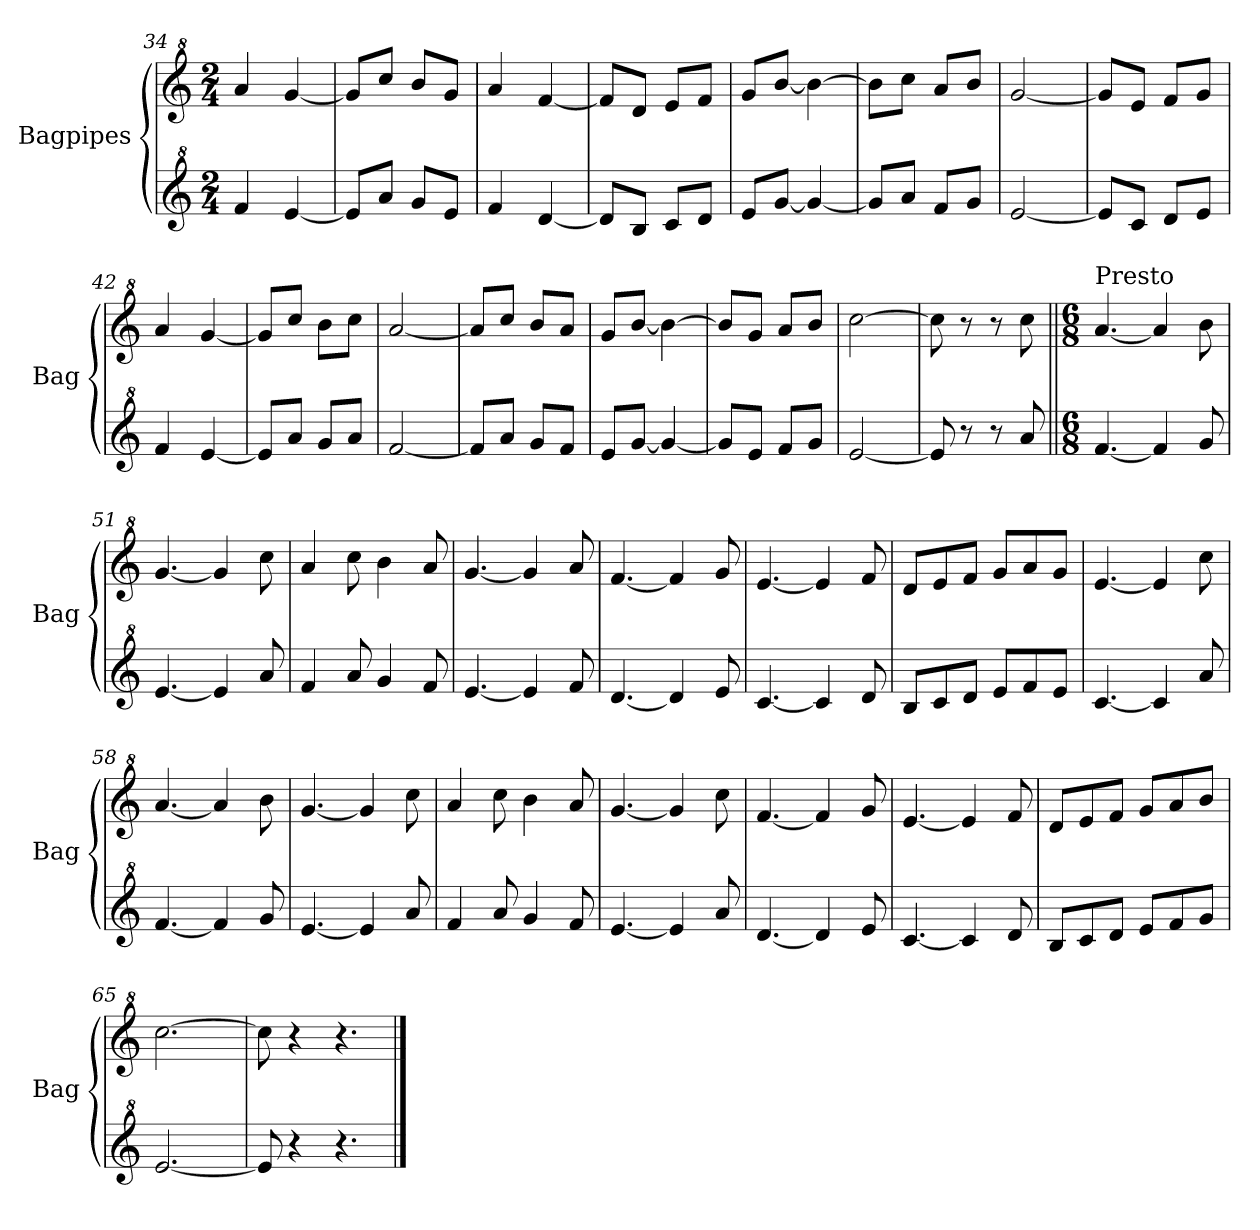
**kern	**kern
*part2	*part1
*staff2	*staff1
*I"Bagpipes	*I"Bagpipes
*I'Bag	*I'Bag
*clefG^2	*clefG^2
*k[]	*k[]
*C:	*C:
*M2/4	*M2/4
=34	=34
4ff/	4aa/
[4ee/	[4gg/
=35	=35
8ee/L]	8gg/L]
8aa/J	8ccc/J
8gg/L	8bb/L
8ee/J	8gg/J
=36	=36
4ff/	4aa/
[4dd/	[4ff/
=37	=37
8dd/L]	8ff/L]
8b/J	8dd/J
8cc/L	8ee/L
8dd/J	8ff/J
=38	=38
8ee/L	8gg/L
[8gg/J	[8bb/J
4gg/_	4bb\_
=39	=39
8gg/L]	8bb\L]
8aa/J	8ccc\J
8ff/L	8aa/L
8gg/J	8bb/J
=40	=40
[2ee/	[2gg/
!!LO:LB:g=z
=41	=41
8ee/L]	8gg/L]
8cc/J	8ee/J
8dd/L	8ff/L
8ee/J	8gg/J
=42	=42
4ff/	4aa/
[4ee/	[4gg/
=43	=43
8ee/L]	8gg/L]
8aa/J	8ccc/J
8gg/L	8bb\L
8aa/J	8ccc\J
=44	=44
[2ff/	[2aa/
=45	=45
8ff/L]	8aa/L]
8aa/J	8ccc/J
8gg/L	8bb/L
8ff/J	8aa/J
=46	=46
8ee/L	8gg/L
[8gg/J	[8bb/J
4gg/_	4bb\_
=47	=47
8gg/L]	8bb/L]
8ee/J	8gg/J
8ff/L	8aa/L
8gg/J	8bb/J
=48	=48
[2ee/	[2ccc\
=49	=49
8ee/]	8ccc\]
8r	8r
8r	8r
8aa/	8ccc\
=50||	=50||
*M6/8	*M6/8
!	!LO:TX:a:t=Presto
[4.ff/	[4.aa/
4ff/]	4aa/]
8gg/	8bb\
=51	=51
[4.ee/	[4.gg/
4ee/]	4gg/]
8aa/	8ccc\
!!LO:LB:g=z
=52	=52
4ff/	4aa/
8aa/	8ccc\
4gg/	4bb\
8ff/	8aa/
=53	=53
[4.ee/	[4.gg/
4ee/]	4gg/]
8ff/	8aa/
=54	=54
[4.dd/	[4.ff/
4dd/]	4ff/]
8ee/	8gg/
=55	=55
[4.cc/	[4.ee/
4cc/]	4ee/]
8dd/	8ff/
=56	=56
8b/L	8dd/L
8cc/	8ee/
8dd/J	8ff/J
8ee/L	8gg/L
8ff/	8aa/
8ee/J	8gg/J
=57	=57
[4.cc/	[4.ee/
4cc/]	4ee/]
8aa/	8ccc\
=58	=58
[4.ff/	[4.aa/
4ff/]	4aa/]
8gg/	8bb\
=59	=59
[4.ee/	[4.gg/
4ee/]	4gg/]
8aa/	8ccc\
=60	=60
4ff/	4aa/
8aa/	8ccc\
4gg/	4bb\
8ff/	8aa/
!!LO:LB:g=z
=61	=61
[4.ee/	[4.gg/
4ee/]	4gg/]
8aa/	8ccc\
=62	=62
[4.dd/	[4.ff/
4dd/]	4ff/]
8ee/	8gg/
=63	=63
[4.cc/	[4.ee/
4cc/]	4ee/]
8dd/	8ff/
=64	=64
8b/L	8dd/L
8cc/	8ee/
8dd/J	8ff/J
8ee/L	8gg/L
8ff/	8aa/
8gg/J	8bb/J
=65	=65
[2.ee/	[2.ccc\
=66	=66
8ee/]	8ccc\]
4r	4r
4.r	4.r
==	==
*-	*-
